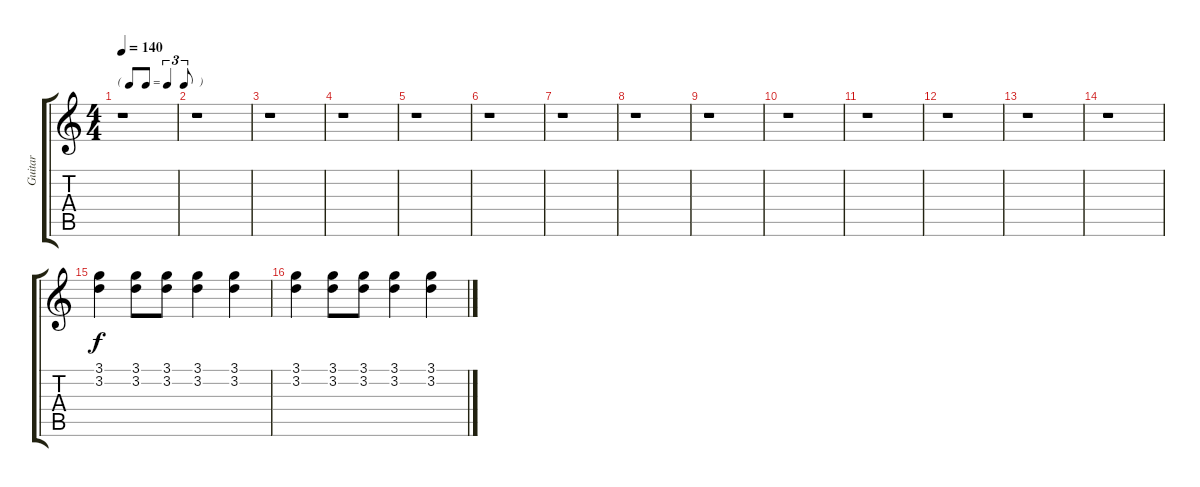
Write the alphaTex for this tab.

\track ("Guitar" "Guitar") {instrument distortionguitar}
\staff {score tabs}
\tuning (E4 B3 G3 D3 A2 E2) {hide}
\ts (4 4)
\tf triplet8th
\tempo 140
\clef g2
\ks c
r.1{dy f} |
r.1 |
r.1 |
r.1 |
r.1 |
r.1 |
r.1 |
r.1 |
r.1 |
r.1 |
r.1 |
r.1 |
r.1 |
r.1 |
(3.1 3.2).4 (3.1 3.2).8 (3.1 3.2).8 (3.1 3.2).4 (3.1 3.2).4 |
(3.1 3.2).4 (3.1 3.2).8 (3.1 3.2).8 (3.1 3.2).4 (3.1 3.2).4
